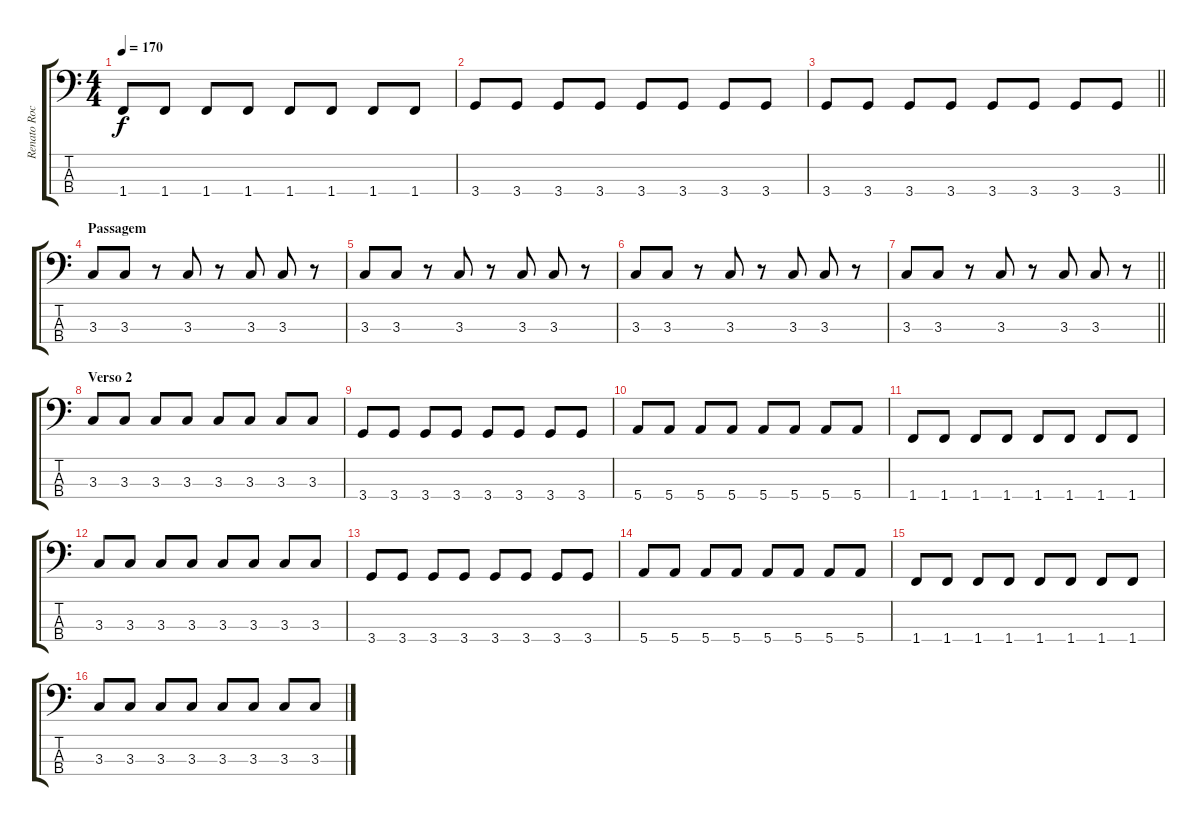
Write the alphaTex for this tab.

\track ("Renato Rocha" "Renato Roc") {instrument electricbassfinger}
\staff {score tabs}
\tuning (G2 D2 A1 E1) {hide}
\ts (4 4)
\tempo 170
\clef f4
\ks c
1.4.8{dy f} 1.4.8 1.4.8 1.4.8 1.4.8 1.4.8 1.4.8 1.4.8 |
3.4.8 3.4.8 3.4.8 3.4.8 3.4.8 3.4.8 3.4.8 3.4.8 |
\barLineRight lightlight
3.4.8 3.4.8 3.4.8 3.4.8 3.4.8 3.4.8 3.4.8 3.4.8 |
\section ("" "Passagem")
3.3.8 3.3.8 r.8 3.3.8 r.8 3.3.8 3.3.8 r.8 |
3.3.8 3.3.8 r.8 3.3.8 r.8 3.3.8 3.3.8 r.8 |
3.3.8 3.3.8 r.8 3.3.8 r.8 3.3.8 3.3.8 r.8 |
\barLineRight lightlight
3.3.8 3.3.8 r.8 3.3.8 r.8 3.3.8 3.3.8 r.8 |
\section ("" "Verso 2")
3.3.8 3.3.8 3.3.8 3.3.8 3.3.8 3.3.8 3.3.8 3.3.8 |
3.4.8 3.4.8 3.4.8 3.4.8 3.4.8 3.4.8 3.4.8 3.4.8 |
5.4.8 5.4.8 5.4.8 5.4.8 5.4.8 5.4.8 5.4.8 5.4.8 |
1.4.8 1.4.8 1.4.8 1.4.8 1.4.8 1.4.8 1.4.8 1.4.8 |
3.3.8 3.3.8 3.3.8 3.3.8 3.3.8 3.3.8 3.3.8 3.3.8 |
3.4.8 3.4.8 3.4.8 3.4.8 3.4.8 3.4.8 3.4.8 3.4.8 |
5.4.8 5.4.8 5.4.8 5.4.8 5.4.8 5.4.8 5.4.8 5.4.8 |
1.4.8 1.4.8 1.4.8 1.4.8 1.4.8 1.4.8 1.4.8 1.4.8 |
3.3.8 3.3.8 3.3.8 3.3.8 3.3.8 3.3.8 3.3.8 3.3.8
